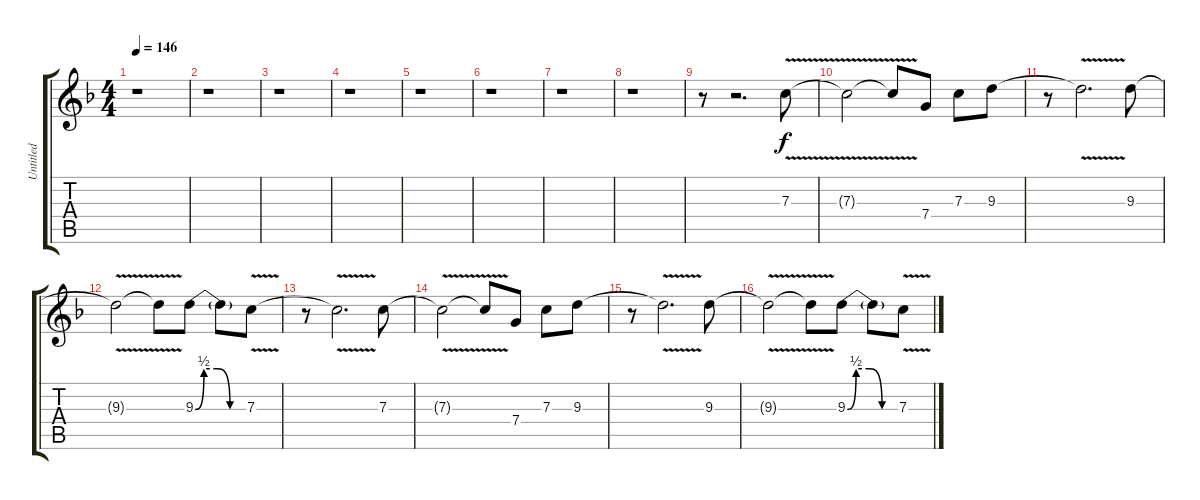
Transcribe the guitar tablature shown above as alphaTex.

\track ("Untitled" "Untitled") {instrument distortionguitar}
\staff {score tabs}
\tuning (D4 A3 F3 C3 G2 D2) {hide}
\ts (4 4)
\tempo 146
\clef g2
\ks f
r.1{dy f instrument distortionguitar} |
r.1 |
r.1 |
r.1 |
r.1 |
r.1 |
r.1 |
r.1 |
r.8 r.2{d} 7.3{v}.8 |
7.3{v t}.2 7.3{v t}.8 7.4.8 7.3.8 9.3.8 |
r.8 9.3{v t}.2{d} 9.3.8 |
9.3{v t}.2 9.3{t}.8 9.3{be (custom 0 0 10 2 25 2 40 0 60 0)}.8 9.3{t}.8 7.3{v}.8 |
r.8 7.3{v t}.2{d} 7.3.8 |
7.3{v t}.2 7.3{v t}.8 7.4.8 7.3.8 9.3.8 |
r.8 9.3{v t}.2{d} 9.3.8 |
9.3{v t}.2 9.3{t}.8 9.3{be (custom 0 0 10 2 25 2 40 0 60 0)}.8 9.3{t}.8 7.3{v}.8
